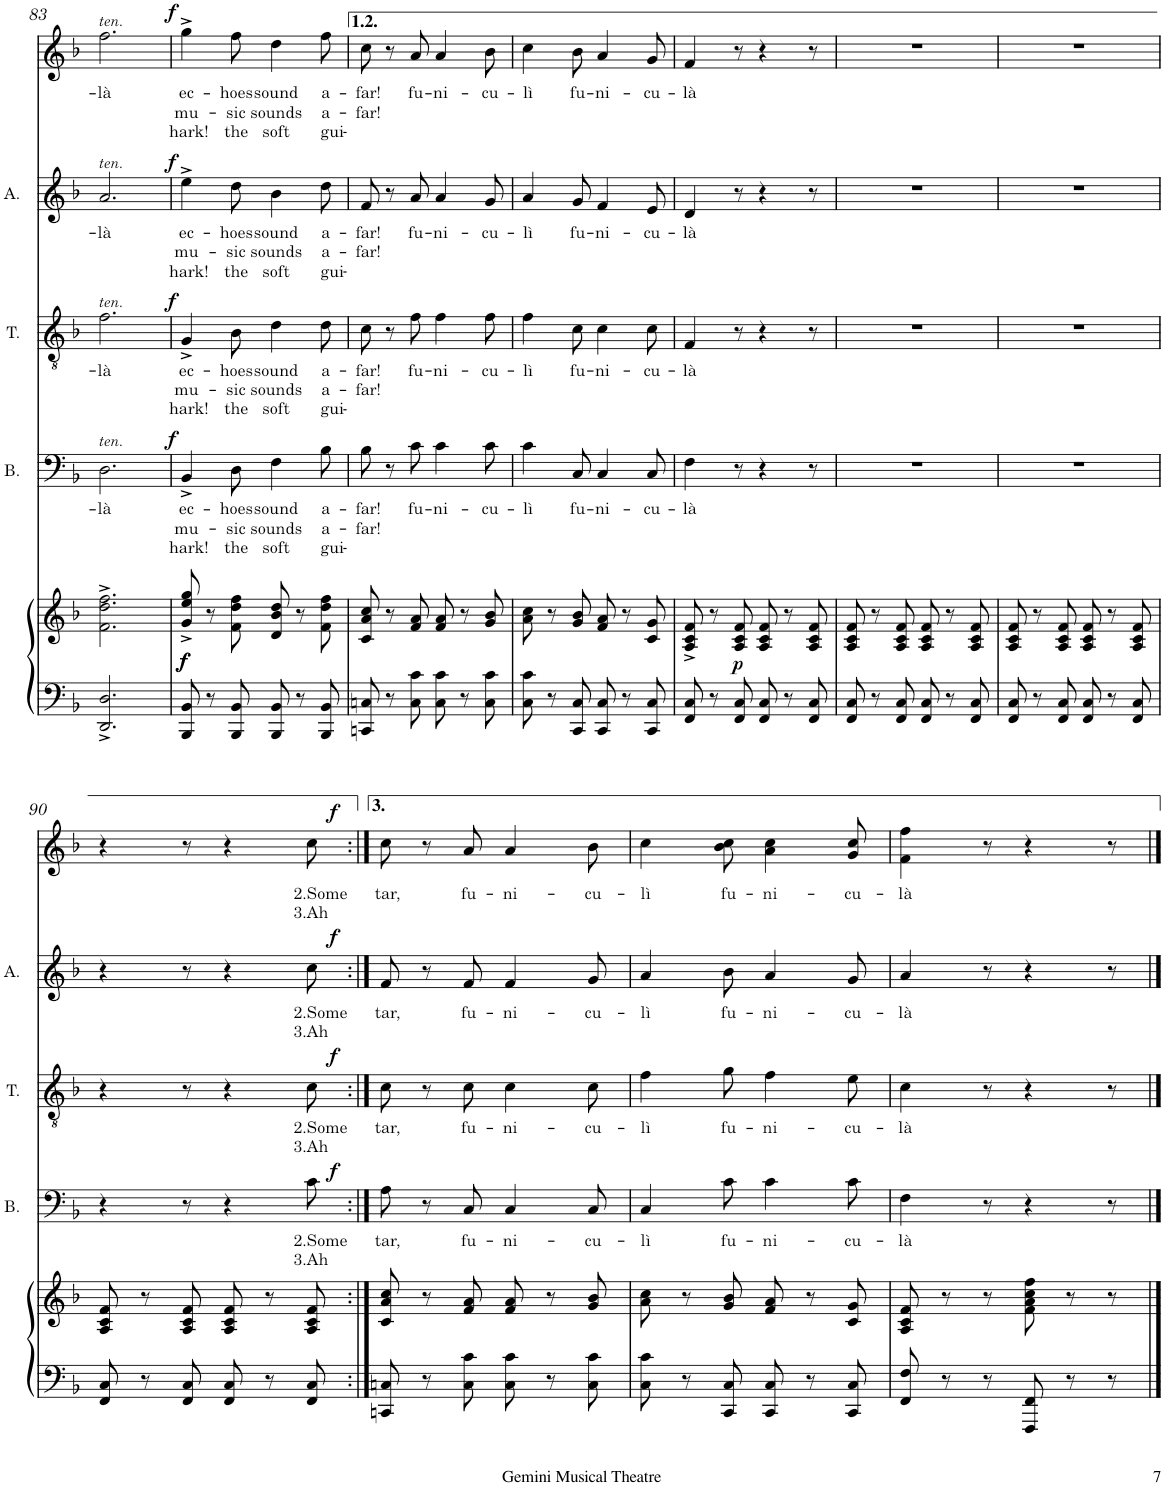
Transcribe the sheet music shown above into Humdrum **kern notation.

**kern	**kern	**dynam	**kern	**text	**text	**text	**dynam	**kern	**text	**text	**text	**dynam	**kern	**text	**text	**text	**dynam	**kern	**text	**text	**text	**dynam
*part5	*part5	*part5	*part4	*part4	*part4	*part4	*part4	*part3	*part3	*part3	*part3	*part3	*part2	*part2	*part2	*part2	*part2	*part1	*part1	*part1	*part1	*part1
*staff6	*staff5	*staff5/6	*staff4	*staff4	*staff4	*staff4	*staff4	*staff3	*staff3	*staff3	*staff3	*staff3	*staff2	*staff2	*staff2	*staff2	*staff2	*staff1	*staff1	*staff1	*staff1	*staff1
*I"Piano	*	*	*I"Bass	*	*	*	*	*I"Tenor	*	*	*	*	*I"Alto	*	*	*	*	*I"Voice	*	*	*	*
*I'Pno	*	*	*I'B.	*	*	*	*	*I'T.	*	*	*	*	*I'A.	*	*	*	*	*	*	*	*	*
!!LO:PB:g=z
*clefF4	*clefG2	*	*clefF4	*	*	*	*	*clefGv2	*	*	*	*	*clefG2	*	*	*	*	*clefG2	*	*	*	*
*k[b-]	*k[b-]	*	*k[b-]	*	*	*	*	*k[b-]	*	*	*	*	*k[b-]	*	*	*	*	*k[b-]	*	*	*	*
*M6/8	*M6/8	*	*M6/8	*	*	*	*	*M6/8	*	*	*	*	*M6/8	*	*	*	*	*M6/8	*	*	*	*
=83	=83	=83	=83	=83	=83	=83	=83	=83	=83	=83	=83	=83	=83	=83	=83	=83	=83	=83	=83	=83	=83	=83
!	!	!	!	!	!	!	!	!	!	!	!	!	!	!	!	!	!	!LO:TX:a:i:t=ten.	!	!	!	!
!	!	!	!	!	!	!	!	!	!	!	!	!	!LO:TX:a:i:t=ten.	!	!	!	!	!	!	!	!	!
!	!	!	!	!	!	!	!	!LO:TX:a:i:t=ten.	!	!	!	!	!	!	!	!	!	!	!	!	!	!
!	!	!	!LO:TX:a:i:t=ten.	!	!	!	!	!	!	!	!	!	!	!	!	!	!	!	!	!	!	!
!	!	!	!	!LO:LY:b	!	!	!	!	!LO:LY:b	!	!	!	!	!LO:LY:b	!	!	!	!	!LO:LY:b	!	!	!
2.DD/^ 2.D/^	2.f\^ 2.dd\^ 2.ff\^	.	2.D\	-là	.	.	.	2.f\	-là	.	.	.	2.a/	-là	.	.	.	2.ff\	-là	.	.	.
=84	=84	=84	=84	=84	=84	=84	=84	=84	=84	=84	=84	=84	=84	=84	=84	=84	=84	=84	=84	=84	=84	=84
!	!	!LO:DY:b	!	!LO:LY:b	!LO:LY:b	!LO:LY:b	!	!	!LO:LY:b	!LO:LY:b	!LO:LY:b	!	!	!LO:LY:b	!LO:LY:b	!LO:LY:b	!	!	!LO:LY:b	!LO:LY:b	!LO:LY:b	!
!	!	!LO:DY:n=1:b	!	!	!	!	!LO:DY:a	!	!	!	!	!LO:DY:a	!	!	!	!	!LO:DY:a	!	!	!	!	!LO:DY:a
8BBB-/ 8BB-/	8g/^< 8ee/^< 8gg/^<	f f	4BB-^/	ec-	mu-	hark!	f	4G^/	ec-	mu-	hark!	f	4ee^\	ec-	mu-	hark!	f	4gg^\	ec-	mu-	hark!	f
8r	8r	.	.	.	.	.	.	.	.	.	.	.	.	.	.	.	.	.	.	.	.	.
!	!	!	!	!LO:LY:b	!LO:LY:b	!LO:LY:b	!	!	!LO:LY:b	!LO:LY:b	!LO:LY:b	!	!	!LO:LY:b	!LO:LY:b	!LO:LY:b	!	!	!LO:LY:b	!LO:LY:b	!LO:LY:b	!
8BBB-/ 8BB-/	8f\ 8dd\ 8ff\	.	8D\	-hoes	-sic	the	.	8B-\	-hoes	-sic	the	.	8dd\	-hoes	-sic	the	.	8ff\	-hoes	-sic	the	.
!	!	!	!	!LO:LY:b	!LO:LY:b	!LO:LY:b	!	!	!LO:LY:b	!LO:LY:b	!LO:LY:b	!	!	!LO:LY:b	!LO:LY:b	!LO:LY:b	!	!	!LO:LY:b	!LO:LY:b	!LO:LY:b	!
8BBB-/ 8BB-/	8d/ 8b-/ 8dd/	.	4F\	sound	sounds	soft	.	4d\	sound	sounds	soft	.	4b-\	sound	sounds	soft	.	4dd\	sound	sounds	soft	.
8r	8r	.	.	.	.	.	.	.	.	.	.	.	.	.	.	.	.	.	.	.	.	.
!	!	!	!	!LO:LY:b	!LO:LY:b	!LO:LY:b	!	!	!LO:LY:b	!LO:LY:b	!LO:LY:b	!	!	!LO:LY:b	!LO:LY:b	!LO:LY:b	!	!	!LO:LY:b	!LO:LY:b	!LO:LY:b	!
8BBB-/ 8BB-/	8f\ 8dd\ 8ff\	.	8B-\	a-	a-	gui-	.	8d\	a-	a-	gui-	.	8dd\	a-	a-	gui-	.	8ff\	a-	a-	gui-	.
=85	=85	=85	=85	=85	=85	=85	=85	=85	=85	=85	=85	=85	=85	=85	=85	=85	=85	=85	=85	=85	=85	=85
!	!	!	!	!LO:LY:b	!LO:LY:b	!	!	!	!LO:LY:b	!LO:LY:b	!	!	!	!LO:LY:b	!LO:LY:b	!	!	!	!LO:LY:b	!LO:LY:b	!	!
8CCn/ 8Cn/	8c/ 8a/ 8cc/	.	8B-\	-far!	-far!	.	.	8c\	-far!	-far!	.	.	8f/	-far!	-far!	.	.	8cc\	-far!	-far!	.	.
8r	8r	.	8r	.	.	.	.	8r	.	.	.	.	8r	.	.	.	.	8r	.	.	.	.
!	!	!	!	!LO:LY:b	!	!	!	!	!LO:LY:b	!	!	!	!	!LO:LY:b	!	!	!	!	!LO:LY:b	!	!	!
8C\ 8c\	8f/ 8a/	.	8c\	fu-	.	.	.	8f\	fu-	.	.	.	8a/	fu-	.	.	.	8a/	fu-	.	.	.
!	!	!	!	!LO:LY:b	!	!	!	!	!LO:LY:b	!	!	!	!	!LO:LY:b	!	!	!	!	!LO:LY:b	!	!	!
8C\ 8c\	8f/ 8a/	.	4c\	-ni-	.	.	.	4f\	-ni-	.	.	.	4a/	-ni-	.	.	.	4a/	-ni-	.	.	.
8r	8r	.	.	.	.	.	.	.	.	.	.	.	.	.	.	.	.	.	.	.	.	.
!	!	!	!	!LO:LY:b	!	!	!	!	!LO:LY:b	!	!	!	!	!LO:LY:b	!	!	!	!	!LO:LY:b	!	!	!
8C\ 8c\	8g/ 8b-/	.	8c\	-cu-	.	.	.	8f\	-cu-	.	.	.	8g/	-cu-	.	.	.	8b-\	-cu-	.	.	.
=86	=86	=86	=86	=86	=86	=86	=86	=86	=86	=86	=86	=86	=86	=86	=86	=86	=86	=86	=86	=86	=86	=86
!	!	!	!	!LO:LY:b	!	!	!	!	!LO:LY:b	!	!	!	!	!LO:LY:b	!	!	!	!	!LO:LY:b	!	!	!
8C\ 8c\	8a\ 8cc\	.	4c\	-lì	.	.	.	4f\	-lì	.	.	.	4a/	-lì	.	.	.	4cc\	-lì	.	.	.
8r	8r	.	.	.	.	.	.	.	.	.	.	.	.	.	.	.	.	.	.	.	.	.
!	!	!	!	!LO:LY:b	!	!	!	!	!LO:LY:b	!	!	!	!	!LO:LY:b	!	!	!	!	!LO:LY:b	!	!	!
8CC/ 8C/	8g/ 8b-/	.	8C/	fu-	.	.	.	8c\	fu-	.	.	.	8g/	fu-	.	.	.	8b-\	fu-	.	.	.
!	!	!	!	!LO:LY:b	!	!	!	!	!LO:LY:b	!	!	!	!	!LO:LY:b	!	!	!	!	!LO:LY:b	!	!	!
8CC/ 8C/	8f/ 8a/	.	4C/	-ni-	.	.	.	4c\	-ni-	.	.	.	4f/	-ni-	.	.	.	4a/	-ni-	.	.	.
8r	8r	.	.	.	.	.	.	.	.	.	.	.	.	.	.	.	.	.	.	.	.	.
!	!	!	!	!LO:LY:b	!	!	!	!	!LO:LY:b	!	!	!	!	!LO:LY:b	!	!	!	!	!LO:LY:b	!	!	!
8CC/ 8C/	8c/ 8g/	.	8C/	-cu-	.	.	.	8c\	-cu-	.	.	.	8e/	-cu-	.	.	.	8g/	-cu-	.	.	.
=87	=87	=87	=87	=87	=87	=87	=87	=87	=87	=87	=87	=87	=87	=87	=87	=87	=87	=87	=87	=87	=87	=87
!	!	!	!	!LO:LY:b	!	!	!	!	!LO:LY:b	!	!	!	!	!LO:LY:b	!	!	!	!	!LO:LY:b	!	!	!
8FF/ 8C/	8A/^ 8c/^ 8f/^	.	4F\	-là	.	.	.	4F/	-là	.	.	.	4d/	-là	.	.	.	4f/	-là	.	.	.
8r	8r	.	.	.	.	.	.	.	.	.	.	.	.	.	.	.	.	.	.	.	.	.
!	!	!LO:DY:b	!	!	!	!	!	!	!	!	!	!	!	!	!	!	!	!	!	!	!	!
8FF/ 8C/	8A/ 8c/ 8f/	p	8r	.	.	.	.	8r	.	.	.	.	8r	.	.	.	.	8r	.	.	.	.
8FF/ 8C/	8A/ 8c/ 8f/	.	4r	.	.	.	.	4r	.	.	.	.	4r	.	.	.	.	4r	.	.	.	.
8r	8r	.	.	.	.	.	.	.	.	.	.	.	.	.	.	.	.	.	.	.	.	.
8FF/ 8C/	8A/ 8c/ 8f/	.	8r	.	.	.	.	8r	.	.	.	.	8r	.	.	.	.	8r	.	.	.	.
=88	=88	=88	=88	=88	=88	=88	=88	=88	=88	=88	=88	=88	=88	=88	=88	=88	=88	=88	=88	=88	=88	=88
8FF/ 8C/	8A/ 8c/ 8f/	.	2.r	.	.	.	.	2.r	.	.	.	.	2.r	.	.	.	.	2.r	.	.	.	.
8r	8r	.	.	.	.	.	.	.	.	.	.	.	.	.	.	.	.	.	.	.	.	.
8FF/ 8C/	8A/ 8c/ 8f/	.	.	.	.	.	.	.	.	.	.	.	.	.	.	.	.	.	.	.	.	.
8FF/ 8C/	8A/ 8c/ 8f/	.	.	.	.	.	.	.	.	.	.	.	.	.	.	.	.	.	.	.	.	.
8r	8r	.	.	.	.	.	.	.	.	.	.	.	.	.	.	.	.	.	.	.	.	.
8FF/ 8C/	8A/ 8c/ 8f/	.	.	.	.	.	.	.	.	.	.	.	.	.	.	.	.	.	.	.	.	.
=89	=89	=89	=89	=89	=89	=89	=89	=89	=89	=89	=89	=89	=89	=89	=89	=89	=89	=89	=89	=89	=89	=89
8FF/ 8C/	8A/ 8c/ 8f/	.	2.r	.	.	.	.	2.r	.	.	.	.	2.r	.	.	.	.	2.r	.	.	.	.
8r	8r	.	.	.	.	.	.	.	.	.	.	.	.	.	.	.	.	.	.	.	.	.
8FF/ 8C/	8A/ 8c/ 8f/	.	.	.	.	.	.	.	.	.	.	.	.	.	.	.	.	.	.	.	.	.
8FF/ 8C/	8A/ 8c/ 8f/	.	.	.	.	.	.	.	.	.	.	.	.	.	.	.	.	.	.	.	.	.
8r	8r	.	.	.	.	.	.	.	.	.	.	.	.	.	.	.	.	.	.	.	.	.
8FF/ 8C/	8A/ 8c/ 8f/	.	.	.	.	.	.	.	.	.	.	.	.	.	.	.	.	.	.	.	.	.
!!LO:LB:g=z
=90	=90	=90	=90	=90	=90	=90	=90	=90	=90	=90	=90	=90	=90	=90	=90	=90	=90	=90	=90	=90	=90	=90
8FF/ 8C/	8A/ 8c/ 8f/	.	4r	.	.	.	.	4r	.	.	.	.	4r	.	.	.	.	4r	.	.	.	.
8r	8r	.	.	.	.	.	.	.	.	.	.	.	.	.	.	.	.	.	.	.	.	.
8FF/ 8C/	8A/ 8c/ 8f/	.	8r	.	.	.	.	8r	.	.	.	.	8r	.	.	.	.	8r	.	.	.	.
8FF/ 8C/	8A/ 8c/ 8f/	.	4r	.	.	.	.	4r	.	.	.	.	4r	.	.	.	.	4r	.	.	.	.
8r	8r	.	.	.	.	.	.	.	.	.	.	.	.	.	.	.	.	.	.	.	.	.
!	!	!	!	!LO:LY:b	!LO:LY:b	!	!LO:DY:a	!	!LO:LY:b	!LO:LY:b	!	!LO:DY:a	!	!LO:LY:b	!LO:LY:b	!	!LO:DY:a	!	!LO:LY:b	!LO:LY:b	!	!LO:DY:a
8FF/ 8C/	8A/ 8c/ 8f/	.	8c\	2.Some	3.Ah	.	f	8c\	2.Some	3.Ah	.	f	8cc\	2.Some	3.Ah	.	f	8cc\	2.Some	3.Ah	.	f
=91:|!	=91:|!	=91:|!	=91:|!	=91:|!	=91:|!	=91:|!	=91:|!	=91:|!	=91:|!	=91:|!	=91:|!	=91:|!	=91:|!	=91:|!	=91:|!	=91:|!	=91:|!	=91:|!	=91:|!	=91:|!	=91:|!	=91:|!
!	!	!	!	!LO:LY:b	!	!	!	!	!LO:LY:b	!	!	!	!	!LO:LY:b	!	!	!	!	!LO:LY:b	!	!	!
8CCn/ 8Cn/	8c/ 8a/ 8cc/	.	8A\	-tar,	.	.	.	8c\	-tar,	.	.	.	8f/	-tar,	.	.	.	8cc\	-tar,	.	.	.
8r	8r	.	8r	.	.	.	.	8r	.	.	.	.	8r	.	.	.	.	8r	.	.	.	.
!	!	!	!	!LO:LY:b	!	!	!	!	!LO:LY:b	!	!	!	!	!LO:LY:b	!	!	!	!	!LO:LY:b	!	!	!
8C\ 8c\	8f/ 8a/	.	8C/	fu-	.	.	.	8c\	fu-	.	.	.	8f/	fu-	.	.	.	8a/	fu-	.	.	.
!	!	!	!	!LO:LY:b	!	!	!	!	!LO:LY:b	!	!	!	!	!LO:LY:b	!	!	!	!	!LO:LY:b	!	!	!
8C\ 8c\	8f/ 8a/	.	4C/	-ni-	.	.	.	4c\	-ni-	.	.	.	4f/	-ni-	.	.	.	4a/	-ni-	.	.	.
8r	8r	.	.	.	.	.	.	.	.	.	.	.	.	.	.	.	.	.	.	.	.	.
!	!	!	!	!LO:LY:b	!	!	!	!	!LO:LY:b	!	!	!	!	!LO:LY:b	!	!	!	!	!LO:LY:b	!	!	!
8C\ 8c\	8g/ 8b-/	.	8C/	-cu-	.	.	.	8c\	-cu-	.	.	.	8g/	-cu-	.	.	.	8b-\	-cu-	.	.	.
=92	=92	=92	=92	=92	=92	=92	=92	=92	=92	=92	=92	=92	=92	=92	=92	=92	=92	=92	=92	=92	=92	=92
!	!	!	!	!LO:LY:b	!	!	!	!	!LO:LY:b	!	!	!	!	!LO:LY:b	!	!	!	!	!LO:LY:b	!	!	!
8C\ 8c\	8a\ 8cc\	.	4C/	-lì	.	.	.	4f\	-lì	.	.	.	4a/	-lì	.	.	.	4cc\	-lì	.	.	.
8r	8r	.	.	.	.	.	.	.	.	.	.	.	.	.	.	.	.	.	.	.	.	.
!	!	!	!	!LO:LY:b	!	!	!	!	!LO:LY:b	!	!	!	!	!LO:LY:b	!	!	!	!	!LO:LY:b	!	!	!
8CC/ 8C/	8g/ 8b-/	.	8c\	fu-	.	.	.	8g\	fu-	.	.	.	8b-\	fu-	.	.	.	8b-\ 8cc\	fu-	.	.	.
!	!	!	!	!LO:LY:b	!	!	!	!	!LO:LY:b	!	!	!	!	!LO:LY:b	!	!	!	!	!LO:LY:b	!	!	!
8CC/ 8C/	8f/ 8a/	.	4c\	-ni-	.	.	.	4f\	-ni-	.	.	.	4a/	-ni-	.	.	.	4a\ 4cc\	-ni-	.	.	.
8r	8r	.	.	.	.	.	.	.	.	.	.	.	.	.	.	.	.	.	.	.	.	.
!	!	!	!	!LO:LY:b	!	!	!	!	!LO:LY:b	!	!	!	!	!LO:LY:b	!	!	!	!	!LO:LY:b	!	!	!
8CC/ 8C/	8c/ 8g/	.	8c\	-cu-	.	.	.	8e\	-cu-	.	.	.	8g/	-cu-	.	.	.	8g/ 8cc/	-cu-	.	.	.
=93	=93	=93	=93	=93	=93	=93	=93	=93	=93	=93	=93	=93	=93	=93	=93	=93	=93	=93	=93	=93	=93	=93
!	!	!	!	!LO:LY:b	!	!	!	!	!LO:LY:b	!	!	!	!	!LO:LY:b	!	!	!	!	!LO:LY:b	!	!	!
8FF/ 8F/	8A/ 8c/ 8f/	.	4F\	-là	.	.	.	4c\	-là	.	.	.	4a/	-là	.	.	.	4f\ 4ff\	-là	.	.	.
8r	8r	.	.	.	.	.	.	.	.	.	.	.	.	.	.	.	.	.	.	.	.	.
8r	8r	.	8r	.	.	.	.	8r	.	.	.	.	8r	.	.	.	.	8r	.	.	.	.
8FFF/ 8FF/	8f\ 8a\ 8cc\ 8ff\	.	4r	.	.	.	.	4r	.	.	.	.	4r	.	.	.	.	4r	.	.	.	.
8r	8r	.	.	.	.	.	.	.	.	.	.	.	.	.	.	.	.	.	.	.	.	.
8r	8r	.	8r	.	.	.	.	8r	.	.	.	.	8r	.	.	.	.	8r	.	.	.	.
==	==	==	==	==	==	==	==	==	==	==	==	==	==	==	==	==	==	==	==	==	==	==
*-	*-	*-	*-	*-	*-	*-	*-	*-	*-	*-	*-	*-	*-	*-	*-	*-	*-	*-	*-	*-	*-	*-
